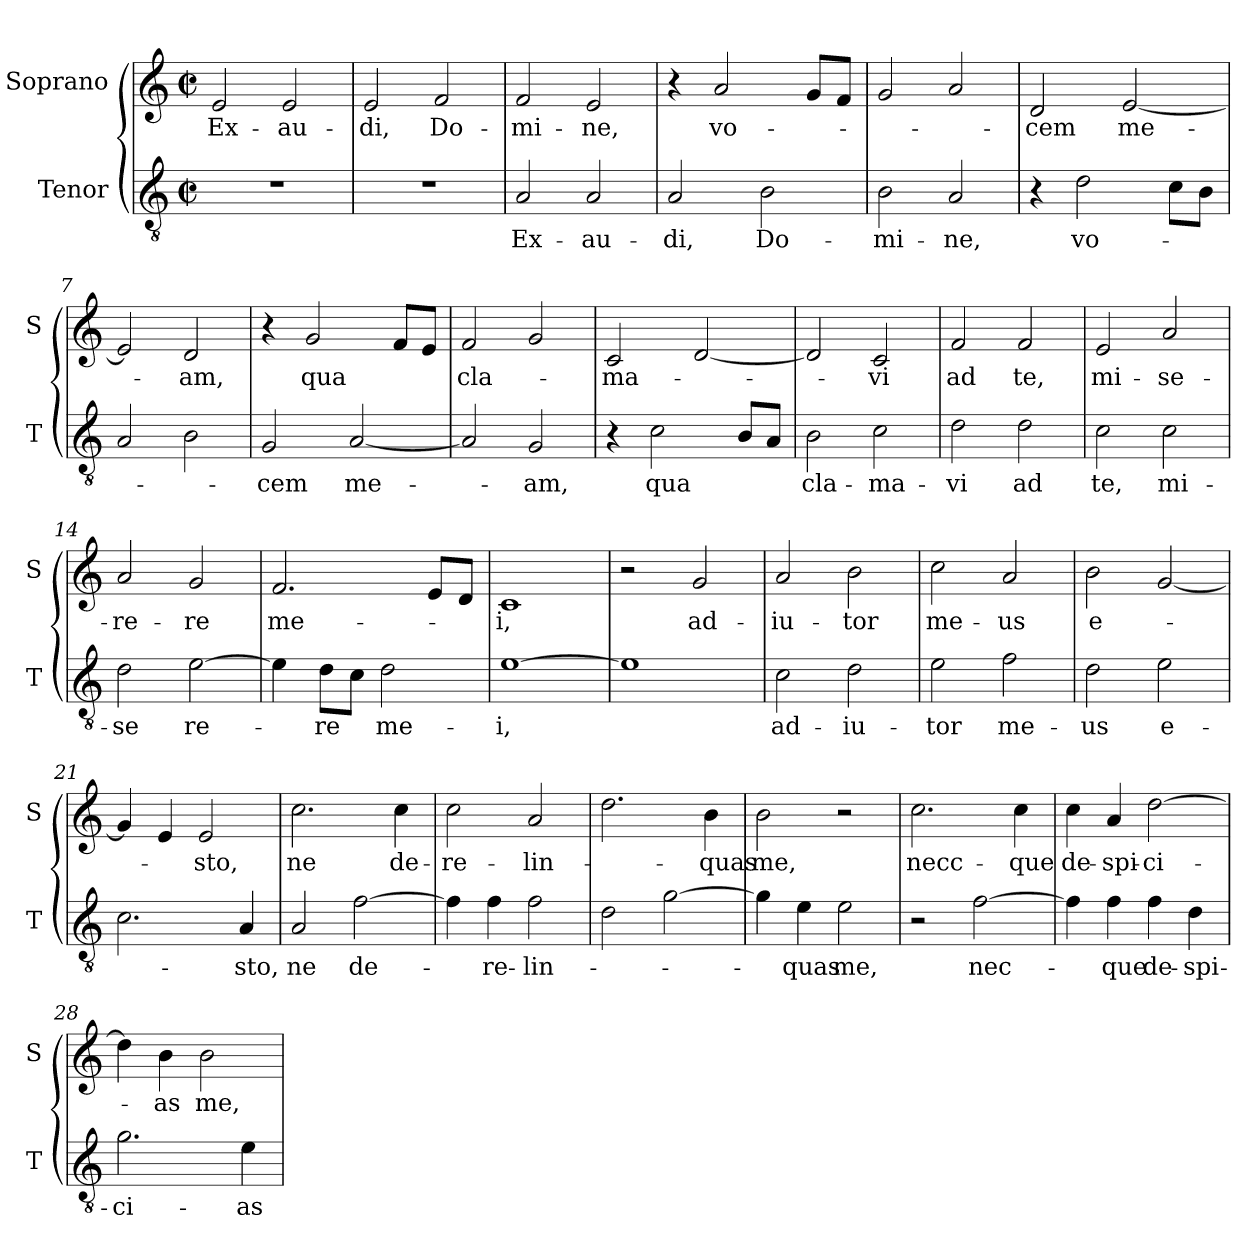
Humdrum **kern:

**kern	**text	**kern	**text
*part2	*part2	*part1	*part1
*staff2	*staff2	*staff1	*staff1
*I"Tenor	*	*I"Soprano	*
*I'T	*	*I'S	*
*clefGv2	*	*clefG2	*
*k[]	*	*k[]	*
*C:	*	*C:	*
*M2/2	*	*M2/2	*
*met(c|)	*	*met(c|)	*
=1	=1	=1	=1
!	!	!	!LO:LY:b
1r	.	2e/	Ex-
!	!	!	!LO:LY:b
.	.	2e/	-au-
=2	=2	=2	=2
!	!	!	!LO:LY:b
1r	.	2e/	-di,
!	!	!	!LO:LY:b
.	.	2f/	Do-
=3	=3	=3	=3
!	!LO:LY:b	!	!LO:LY:b
2A/	Ex-	2f/	-mi-
!	!LO:LY:b	!	!LO:LY:b
2A/	-au-	2e/	-ne,
=4	=4	=4	=4
!	!LO:LY:b	!	!
2A/	-di,	4r	.
!	!	!	!LO:LY:b
.	.	2a/	vo-
!	!LO:LY:b	!	!
2B\	Do-	.	.
.	.	8g/L	.
.	.	8f/J	.
=5	=5	=5	=5
!	!LO:LY:b	!	!
2B\	-mi-	2g/	.
!	!LO:LY:b	!	!
2A/	-ne,	2a/	.
=6	=6	=6	=6
!	!	!	!LO:LY:b
4r	.	2d/	-cem
!	!LO:LY:b	!	!
2d\	vo-	.	.
!	!	!	!LO:LY:b
.	.	[2e/	me-
8c\L	.	.	.
8B\J	.	.	.
!!LO:LB:g=z
=7	=7	=7	=7
2A/	.	2e/]	.
!	!	!	!LO:LY:b
2B\	.	2d/	-am,
=8	=8	=8	=8
!	!LO:LY:b	!	!
2G/	-cem	4r	.
!	!	!	!LO:LY:b
.	.	2g/	qua
!	!LO:LY:b	!	!
[2A/	me-	.	.
.	.	8f/L	.
.	.	8e/J	.
=9	=9	=9	=9
!	!	!	!LO:LY:b
2A/]	.	2f/	cla-
!	!LO:LY:b	!	!
2G/	-am,	2g/	.
=10	=10	=10	=10
!	!	!	!LO:LY:b
4r	.	2c/	-ma-
!	!LO:LY:b	!	!
2c\	qua	.	.
.	.	[2d/	.
8B/L	.	.	.
8A/J	.	.	.
=11	=11	=11	=11
!	!LO:LY:b	!	!
2B\	cla-	2d/]	.
!	!LO:LY:b	!	!LO:LY:b
2c\	-ma-	2c/	-vi
=12	=12	=12	=12
!	!LO:LY:b	!	!LO:LY:b
2d\	-vi	2f/	ad
!	!LO:LY:b	!	!LO:LY:b
2d\	ad	2f/	te,
!!LO:LB:g=z
=13	=13	=13	=13
!	!LO:LY:b	!	!LO:LY:b
2c\	te,	2e/	mi-
!	!LO:LY:b	!	!LO:LY:b
2c\	mi-	2a/	-se-
=14	=14	=14	=14
!	!LO:LY:b	!	!LO:LY:b
2d\	-se	2a/	-re-
!	!LO:LY:b	!	!LO:LY:b
[2e\	re-	2g/	-re
=15	=15	=15	=15
!	!	!	!LO:LY:b
4e\]	.	2.f/	me-
!	!LO:LY:b	!	!
8d\L	-re	.	.
8c\J	.	.	.
!	!LO:LY:b	!	!
2d\	me-	.	.
.	.	8e/L	.
.	.	8d/J	.
=16	=16	=16	=16
!	!LO:LY:b	!	!LO:LY:b
[1e	-i,	1c	-i,
=17	=17	=17	=17
1e]	.	2r	.
!	!	!	!LO:LY:b
.	.	2g/	ad-
=18	=18	=18	=18
!	!LO:LY:b	!	!LO:LY:b
2c\	ad-	2a/	-iu-
!	!LO:LY:b	!	!LO:LY:b
2d\	-iu-	2b\	-tor
!!LO:LB:g=z
=19	=19	=19	=19
!	!LO:LY:b	!	!LO:LY:b
2e\	-tor	2cc\	me-
!	!LO:LY:b	!	!LO:LY:b
2f\	me-	2a/	-us
=20	=20	=20	=20
!	!LO:LY:b	!	!LO:LY:b
2d\	-us	2b\	e-
!	!LO:LY:b	!	!
2e\	e-	[2g/	.
=21	=21	=21	=21
2.c\	.	4g/]	.
.	.	4e/	.
!	!	!	!LO:LY:b
.	.	2e/	-sto,
!	!LO:LY:b	!	!
4A/	-sto,	.	.
=22	=22	=22	=22
!	!LO:LY:b	!	!LO:LY:b
2A/	ne	2.cc\	ne
!	!LO:LY:b	!	!
[2f\	de-	.	.
!	!	!	!LO:LY:b
.	.	4cc\	de-
=23	=23	=23	=23
!	!	!	!LO:LY:b
4f\]	.	2cc\	-re-
!	!LO:LY:b	!	!
4f\	-re-	.	.
!	!LO:LY:b	!	!LO:LY:b
2f\	-lin-	2a/	-lin-
=24	=24	=24	=24
2d\	.	2.dd\	.
[2g\	.	.	.
!	!	!	!LO:LY:b
.	.	4b\	-quas
!!LO:PB:g=z
=25	=25	=25	=25
!	!	!	!LO:LY:b
4g\]	.	2b\	me,
!	!LO:LY:b	!	!
4e\	-quas	.	.
!	!LO:LY:b	!	!
2e\	me,	2r	.
=26	=26	=26	=26
!	!	!	!LO:LY:b
2r	.	2.cc\	necc-
!	!LO:LY:b	!	!
[2f\	nec-	.	.
!	!	!	!LO:LY:b
.	.	4cc\	-que
=27	=27	=27	=27
!	!	!	!LO:LY:b
4f\]	.	4cc\	de-
!	!LO:LY:b	!	!LO:LY:b
4f\	-que	4a/	-spi-
!	!LO:LY:b	!	!LO:LY:b
4f\	de-	[2dd\	-ci-
!	!LO:LY:b	!	!
4d\	-spi-	.	.
=28	=28	=28	=28
!	!LO:LY:b	!	!
2.g\	-ci-	4dd\]	.
!	!	!	!LO:LY:b
.	.	4b\	-as
!	!	!	!LO:LY:b
.	.	2b\	me,
!	!LO:LY:b	!	!
4e\	-as	.	.
=	=	=	=
*-	*-	*-	*-
